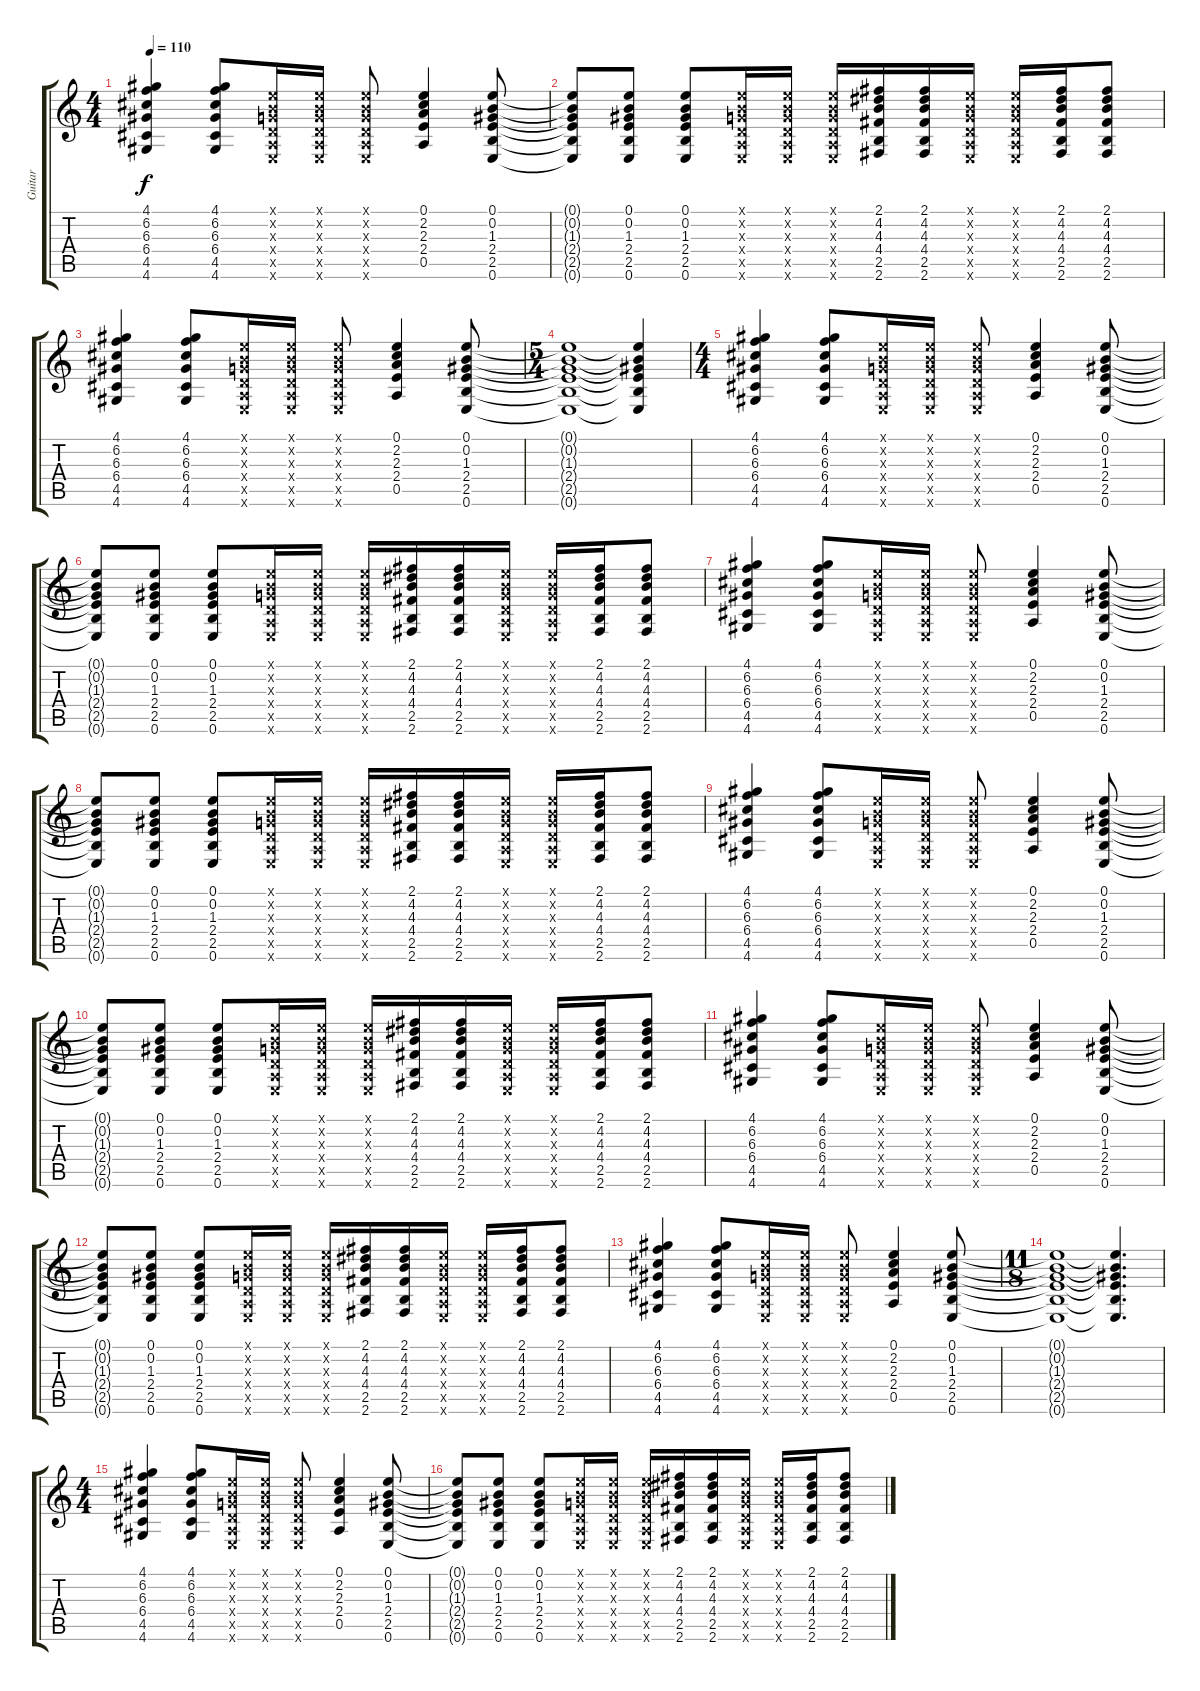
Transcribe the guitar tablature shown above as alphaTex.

\track ("Guitar" "Guitar") {instrument distortionguitar}
\staff {score tabs}
\tuning (E4 B3 G3 D3 A2 E2) {hide}
\ts (4 4)
\tempo 110
\clef g2
\ks c
(4.1 6.2 6.3 6.4 4.5 4.6).4{dy f} (4.1 6.2 6.3 6.4 4.5 4.6).8 (0.1{x} 0.2{x} 0.3{x} 0.4{x} 0.5{x} 0.6{x}).16 (0.1{x} 0.2{x} 0.3{x} 0.4{x} 0.5{x} 0.6{x}).16 (0.1{x} 0.2{x} 0.3{x} 0.4{x} 0.5{x} 0.6{x}).8 (0.1 2.2 2.3 2.4 0.5).4 (0.1 0.2 1.3 2.4 2.5 0.6).8 |
(0.1{t} 0.2{t} 1.3{t} 2.4{t} 2.5{t} 0.6{t}).8 (0.1 0.2 1.3 2.4 2.5 0.6).8 (0.1 0.2 1.3 2.4 2.5 0.6).8 (0.1{x} 0.2{x} 0.3{x} 0.4{x} 0.5{x} 0.6{x}).16 (0.1{x} 0.2{x} 0.3{x} 0.4{x} 0.5{x} 0.6{x}).16 (0.1{x} 0.2{x} 0.3{x} 0.4{x} 0.5{x} 0.6{x}).16 (2.1 4.2 4.3 4.4 2.5 2.6).16 (2.1 4.2 4.3 4.4 2.5 2.6).16 (0.1{x} 0.2{x} 0.3{x} 0.4{x} 0.5{x} 0.6{x}).16 (0.1{x} 0.2{x} 0.3{x} 0.4{x} 0.5{x} 0.6{x}).16 (2.1 4.2 4.3 4.4 2.5 2.6).16 (2.1 4.2 4.3 4.4 2.5 2.6).8 |
(4.1 6.2 6.3 6.4 4.5 4.6).4 (4.1 6.2 6.3 6.4 4.5 4.6).8 (0.1{x} 0.2{x} 0.3{x} 0.4{x} 0.5{x} 0.6{x}).16 (0.1{x} 0.2{x} 0.3{x} 0.4{x} 0.5{x} 0.6{x}).16 (0.1{x} 0.2{x} 0.3{x} 0.4{x} 0.5{x} 0.6{x}).8 (0.1 2.2 2.3 2.4 0.5).4 (0.1 0.2 1.3 2.4 2.5 0.6).8 |
\ts (5 4)
(0.1{t} 0.2{t} 1.3{t} 2.4{t} 2.5{t} 0.6{t}).1 (0.1{t} 0.2{t} 1.3{t} 2.4{t} 2.5{t} 0.6{t}).4 |
\ts (4 4)
(4.1 6.2 6.3 6.4 4.5 4.6).4 (4.1 6.2 6.3 6.4 4.5 4.6).8 (0.1{x} 0.2{x} 0.3{x} 0.4{x} 0.5{x} 0.6{x}).16 (0.1{x} 0.2{x} 0.3{x} 0.4{x} 0.5{x} 0.6{x}).16 (0.1{x} 0.2{x} 0.3{x} 0.4{x} 0.5{x} 0.6{x}).8 (0.1 2.2 2.3 2.4 0.5).4 (0.1 0.2 1.3 2.4 2.5 0.6).8 |
(0.1{t} 0.2{t} 1.3{t} 2.4{t} 2.5{t} 0.6{t}).8 (0.1 0.2 1.3 2.4 2.5 0.6).8 (0.1 0.2 1.3 2.4 2.5 0.6).8 (0.1{x} 0.2{x} 0.3{x} 0.4{x} 0.5{x} 0.6{x}).16 (0.1{x} 0.2{x} 0.3{x} 0.4{x} 0.5{x} 0.6{x}).16 (0.1{x} 0.2{x} 0.3{x} 0.4{x} 0.5{x} 0.6{x}).16 (2.1 4.2 4.3 4.4 2.5 2.6).16 (2.1 4.2 4.3 4.4 2.5 2.6).16 (0.1{x} 0.2{x} 0.3{x} 0.4{x} 0.5{x} 0.6{x}).16 (0.1{x} 0.2{x} 0.3{x} 0.4{x} 0.5{x} 0.6{x}).16 (2.1 4.2 4.3 4.4 2.5 2.6).16 (2.1 4.2 4.3 4.4 2.5 2.6).8 |
(4.1 6.2 6.3 6.4 4.5 4.6).4 (4.1 6.2 6.3 6.4 4.5 4.6).8 (0.1{x} 0.2{x} 0.3{x} 0.4{x} 0.5{x} 0.6{x}).16 (0.1{x} 0.2{x} 0.3{x} 0.4{x} 0.5{x} 0.6{x}).16 (0.1{x} 0.2{x} 0.3{x} 0.4{x} 0.5{x} 0.6{x}).8 (0.1 2.2 2.3 2.4 0.5).4 (0.1 0.2 1.3 2.4 2.5 0.6).8 |
(0.1{t} 0.2{t} 1.3{t} 2.4{t} 2.5{t} 0.6{t}).8 (0.1 0.2 1.3 2.4 2.5 0.6).8 (0.1 0.2 1.3 2.4 2.5 0.6).8 (0.1{x} 0.2{x} 0.3{x} 0.4{x} 0.5{x} 0.6{x}).16 (0.1{x} 0.2{x} 0.3{x} 0.4{x} 0.5{x} 0.6{x}).16 (0.1{x} 0.2{x} 0.3{x} 0.4{x} 0.5{x} 0.6{x}).16 (2.1 4.2 4.3 4.4 2.5 2.6).16 (2.1 4.2 4.3 4.4 2.5 2.6).16 (0.1{x} 0.2{x} 0.3{x} 0.4{x} 0.5{x} 0.6{x}).16 (0.1{x} 0.2{x} 0.3{x} 0.4{x} 0.5{x} 0.6{x}).16 (2.1 4.2 4.3 4.4 2.5 2.6).16 (2.1 4.2 4.3 4.4 2.5 2.6).8 |
(4.1 6.2 6.3 6.4 4.5 4.6).4 (4.1 6.2 6.3 6.4 4.5 4.6).8 (0.1{x} 0.2{x} 0.3{x} 0.4{x} 0.5{x} 0.6{x}).16 (0.1{x} 0.2{x} 0.3{x} 0.4{x} 0.5{x} 0.6{x}).16 (0.1{x} 0.2{x} 0.3{x} 0.4{x} 0.5{x} 0.6{x}).8 (0.1 2.2 2.3 2.4 0.5).4 (0.1 0.2 1.3 2.4 2.5 0.6).8 |
(0.1{t} 0.2{t} 1.3{t} 2.4{t} 2.5{t} 0.6{t}).8 (0.1 0.2 1.3 2.4 2.5 0.6).8 (0.1 0.2 1.3 2.4 2.5 0.6).8 (0.1{x} 0.2{x} 0.3{x} 0.4{x} 0.5{x} 0.6{x}).16 (0.1{x} 0.2{x} 0.3{x} 0.4{x} 0.5{x} 0.6{x}).16 (0.1{x} 0.2{x} 0.3{x} 0.4{x} 0.5{x} 0.6{x}).16 (2.1 4.2 4.3 4.4 2.5 2.6).16 (2.1 4.2 4.3 4.4 2.5 2.6).16 (0.1{x} 0.2{x} 0.3{x} 0.4{x} 0.5{x} 0.6{x}).16 (0.1{x} 0.2{x} 0.3{x} 0.4{x} 0.5{x} 0.6{x}).16 (2.1 4.2 4.3 4.4 2.5 2.6).16 (2.1 4.2 4.3 4.4 2.5 2.6).8 |
(4.1 6.2 6.3 6.4 4.5 4.6).4 (4.1 6.2 6.3 6.4 4.5 4.6).8 (0.1{x} 0.2{x} 0.3{x} 0.4{x} 0.5{x} 0.6{x}).16 (0.1{x} 0.2{x} 0.3{x} 0.4{x} 0.5{x} 0.6{x}).16 (0.1{x} 0.2{x} 0.3{x} 0.4{x} 0.5{x} 0.6{x}).8 (0.1 2.2 2.3 2.4 0.5).4 (0.1 0.2 1.3 2.4 2.5 0.6).8 |
(0.1{t} 0.2{t} 1.3{t} 2.4{t} 2.5{t} 0.6{t}).8 (0.1 0.2 1.3 2.4 2.5 0.6).8 (0.1 0.2 1.3 2.4 2.5 0.6).8 (0.1{x} 0.2{x} 0.3{x} 0.4{x} 0.5{x} 0.6{x}).16 (0.1{x} 0.2{x} 0.3{x} 0.4{x} 0.5{x} 0.6{x}).16 (0.1{x} 0.2{x} 0.3{x} 0.4{x} 0.5{x} 0.6{x}).16 (2.1 4.2 4.3 4.4 2.5 2.6).16 (2.1 4.2 4.3 4.4 2.5 2.6).16 (0.1{x} 0.2{x} 0.3{x} 0.4{x} 0.5{x} 0.6{x}).16 (0.1{x} 0.2{x} 0.3{x} 0.4{x} 0.5{x} 0.6{x}).16 (2.1 4.2 4.3 4.4 2.5 2.6).16 (2.1 4.2 4.3 4.4 2.5 2.6).8 |
(4.1 6.2 6.3 6.4 4.5 4.6).4 (4.1 6.2 6.3 6.4 4.5 4.6).8 (0.1{x} 0.2{x} 0.3{x} 0.4{x} 0.5{x} 0.6{x}).16 (0.1{x} 0.2{x} 0.3{x} 0.4{x} 0.5{x} 0.6{x}).16 (0.1{x} 0.2{x} 0.3{x} 0.4{x} 0.5{x} 0.6{x}).8 (0.1 2.2 2.3 2.4 0.5).4 (0.1 0.2 1.3 2.4 2.5 0.6).8 |
\ts (11 8)
(0.1{t} 0.2{t} 1.3{t} 2.4{t} 2.5{t} 0.6{t}).1 (0.1{t} 0.2{t} 1.3{t} 2.4{t} 2.5{t} 0.6{t}).4{d} |
\ts (4 4)
(4.1 6.2 6.3 6.4 4.5 4.6).4 (4.1 6.2 6.3 6.4 4.5 4.6).8 (0.1{x} 0.2{x} 0.3{x} 0.4{x} 0.5{x} 0.6{x}).16 (0.1{x} 0.2{x} 0.3{x} 0.4{x} 0.5{x} 0.6{x}).16 (0.1{x} 0.2{x} 0.3{x} 0.4{x} 0.5{x} 0.6{x}).8 (0.1 2.2 2.3 2.4 0.5).4 (0.1 0.2 1.3 2.4 2.5 0.6).8 |
(0.1{t} 0.2{t} 1.3{t} 2.4{t} 2.5{t} 0.6{t}).8 (0.1 0.2 1.3 2.4 2.5 0.6).8 (0.1 0.2 1.3 2.4 2.5 0.6).8 (0.1{x} 0.2{x} 0.3{x} 0.4{x} 0.5{x} 0.6{x}).16 (0.1{x} 0.2{x} 0.3{x} 0.4{x} 0.5{x} 0.6{x}).16 (0.1{x} 0.2{x} 0.3{x} 0.4{x} 0.5{x} 0.6{x}).16 (2.1 4.2 4.3 4.4 2.5 2.6).16 (2.1 4.2 4.3 4.4 2.5 2.6).16 (0.1{x} 0.2{x} 0.3{x} 0.4{x} 0.5{x} 0.6{x}).16 (0.1{x} 0.2{x} 0.3{x} 0.4{x} 0.5{x} 0.6{x}).16 (2.1 4.2 4.3 4.4 2.5 2.6).16 (2.1 4.2 4.3 4.4 2.5 2.6).8
